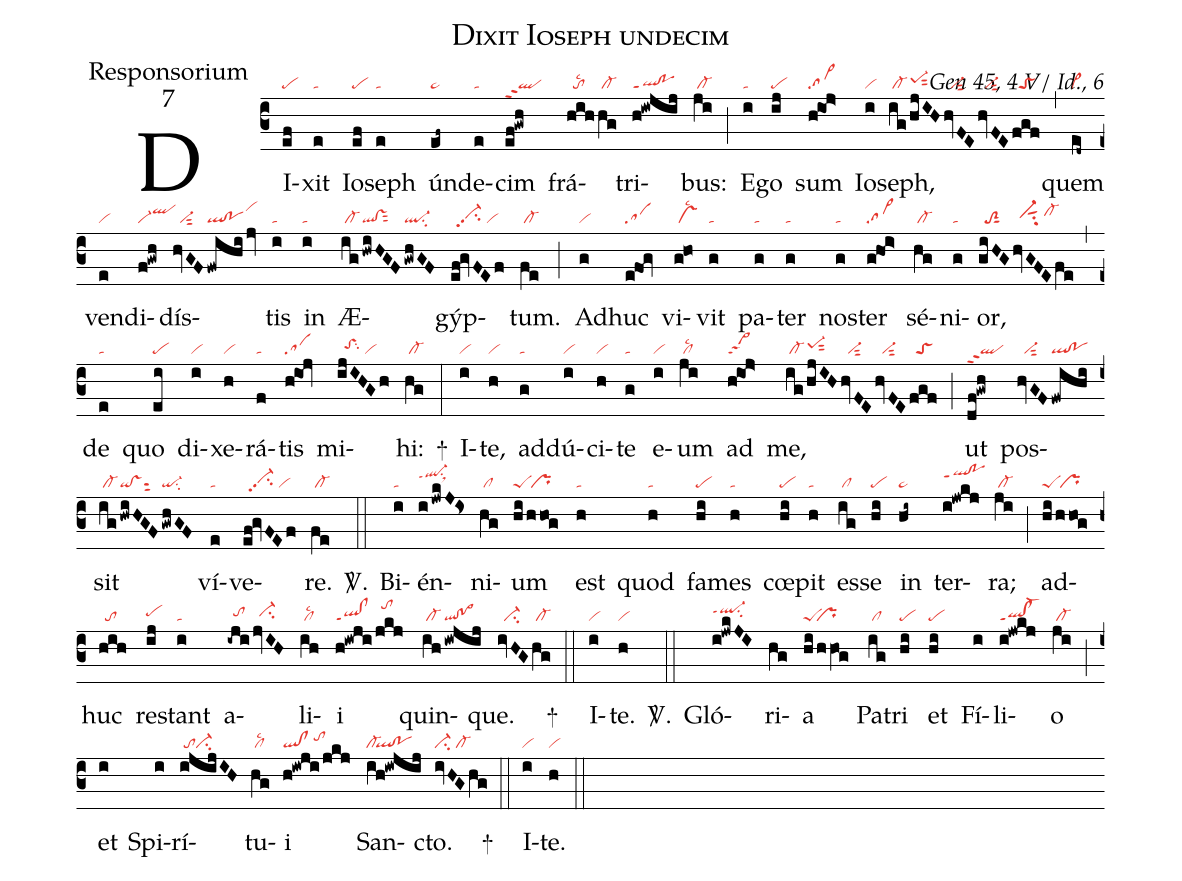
name:Dixit Ioseph undecim;
office-part:Responsorium;
mode:7;
commentary:Gen 45, 4 V/ Id., 6;
nabc-lines:1;
%%
(c3)
DI(ef|pe)xit(e|ta) Io(ef|pe)seph(e|ta) ún(ef~|pe~)de(e|ta)cim(ef!gwh|qlppt2) frá(hih|//tolsc2|hg|/cl-)tri(h!iwjij|ql!poppt1)bus:(ji|/cl-) (;)
E(i|ta)go(ij|pe) sum(h!io!j>|sa>) Io(i|vi)seph,(ig|/cl-|/hjIH|pe-1hhsut2|hvFE|//vi-sut2|hvFE|//vi-sut2|fgf|//toS) (,)
quem(ed~|cl~) ven(e|vi)di(f!gwh|vi-qlhj)dís(hvGF|//vi-sut2|/fwihi/jv|ql!povihk)tis(i|ta) in(i|ta) Æ(ig|/cl-|!hwiHGF|ql!vssut2|/gwhGF|ql-su2)gýp(ef!gvFEf|//vi-hhpp2su2/vi)tum.(fe|/cl-) (;)
Ad(g|vi)huc(efOg|sa) vi(g!ho|/vslsc2)vit(g|ta) pa(g|ta)ter(g|ta) nos(g|ta)ter(g!ho!i>|sa>) sé(hg|/cl-)ni(g|ta)or,(giHG|//toS2sut1|hvGFEfe|//vi-hhsut1su2/cl-hi) (,)
de(e|ta) quo(ei|pe) di(i|vi)xe(h|vi)rá(f|ta)tis(hiOj|sa) mi(ijIHGh|//toShhsu2/vi)hi:(hg|/cl-) +(:)
I(i|vi)te,(h|vi) ad(g|ta)dú(i|vi)ci(h|vi)te(g|ta) e(i|vi)um(ji|/cllsc2) ad(h!io!j>|sa>2) me,(ig|/cl-|/hjIH|pe-1hhsut2|hvFE|//vi-sut2|hvFE|//vi-sut2|fgf|//toS) (;)
ut(df!gwh|qlppt2) pos(hvGF|//vi-sut2|/fwihi|ql!po)sit(ig|/cl-|!hwiHGF|qi!vssut2|/gwhGF|qi-su2) ví(e|ta)ve(ef!gvFEf|//vi-hhpp2su2/vi)re.(fe|/cl-) <sp>V/</sp>.(::)
Bi(i|ta)én(ijwkJ!Is|ql-hjppt1su1sux1)ni(hg|/cl)um(hi|peS|/hhog|/pr) est(h|ta) quod(h|ta) fa(hi|pe)mes(h|ta) cœ(hi|pe)pit(h|ta) es(ig|/cl)se(hi|pe) in(hi~|pe~) ter(i!jwkj|qlhj!pohjppt1)ra;(ji|/cl-) (;)
ad(hi|peS|/hhog|/pr)huc(hih|//to) re(ij|pehh)stant(i|ta) a(-iji|//tohh|jvIH|//ci-hh)li(ih|/cllsc2)i(h!iwji|ql!clppt1|/jkj|//tohk) quin(ih|/cl-|!iwjij|ql!po>)que.(ivHG|//ci-|hg|/cl-) +(::)
I(i|vi)te.(h|vi) <sp>V/</sp>.(::)
Gló(i!jwkJI|ql-hippt1su2)ri(hg)a(hi/hhVO!g|peS``pr) Pa(ig|/cl)tri(hi|pe) et(hi|pe) Fí(i)li(i!jwkj|ql!cl-ppt1)o(ji|/cl-) (;)
et(i) Spi(i)rí(i!@jijIH|/toci-)tu(hg|/cllsc2)i(h!iwji/jkj|ql!cl/tohi) San(ih!iw!@jij|cl-``ql!po)cto.(ivHGhg|ci-/cl-) +(::)
I(i|vi)te.(h|vi) (::)
